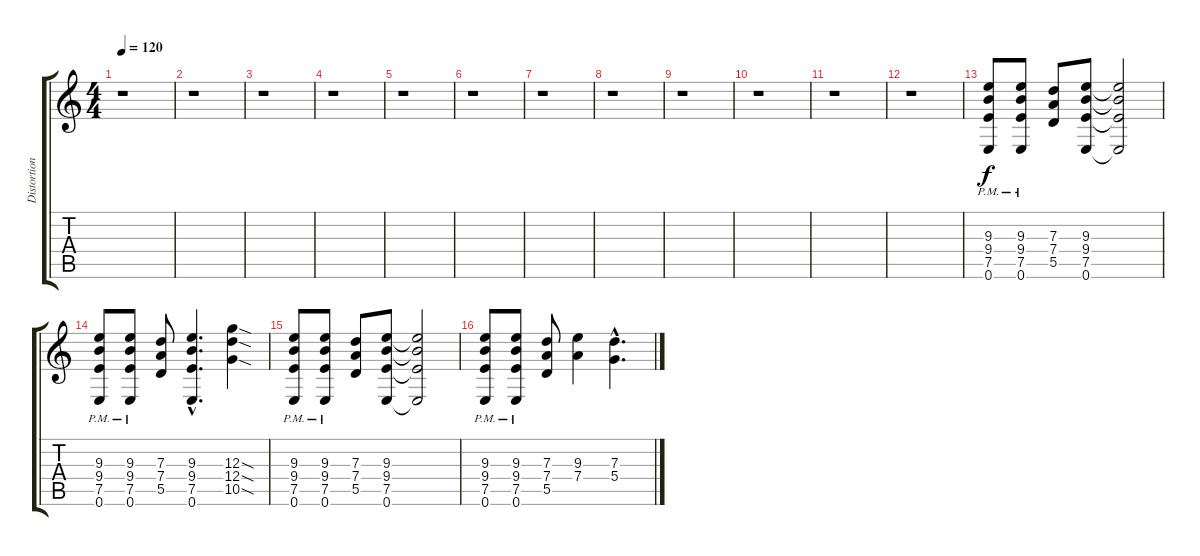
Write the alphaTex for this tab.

\track ("Distortion Guitar 1" "Distortion") {instrument distortionguitar}
\staff {score tabs}
\tuning (E4 B3 G3 D3 A2 E2) {hide}
\ts (4 4)
\tempo 120
\clef g2
\ks c
r.1{dy f} |
r.1 |
r.1 |
r.1 |
r.1 |
r.1 |
r.1 |
r.1 |
r.1 |
r.1 |
r.1 |
r.1 |
(9.3 9.4 7.5 0.6{pm}).8{volume 13} (9.3 9.4 7.5 0.6{pm}).8 (7.3 7.4 5.5).8 (9.3 9.4 7.5 0.6).8 (9.3{t} 9.4{t} 7.5{t} 0.6{t}).2 |
(9.3 9.4 7.5 0.6{pm}).8 (9.3 9.4 7.5 0.6{pm}).8 (7.3 7.4 5.5).8 (9.3{hac} 9.4{hac} 7.5{hac} 0.6{hac}).4{d} (12.3{sod} 12.4{sod} 10.5{sod}).4 |
(9.3 9.4 7.5 0.6{pm}).8 (9.3 9.4 7.5 0.6{pm}).8 (7.3 7.4 5.5).8 (9.3 9.4 7.5 0.6).8 (9.3{t} 9.4{t} 7.5{t} 0.6{t}).2 |
(9.3 9.4 7.5 0.6{pm}).8 (9.3 9.4 7.5 0.6{pm}).8 (7.3 7.4 5.5).8 (9.3 7.4).4 (7.3{hac} 5.4{hac}).4{d}
